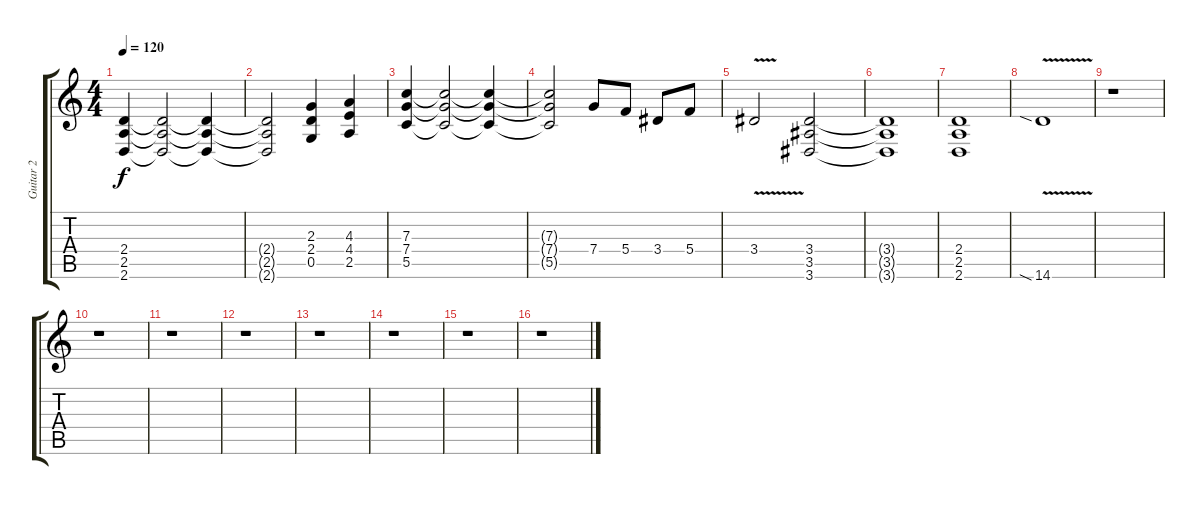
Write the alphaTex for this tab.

\track ("Guitar 2" "Guitar 2") {instrument distortionguitar}
\staff {score tabs}
\tuning (D4 A3 F3 C3 G2 C2) {hide}
\ts (4 4)
\tempo 120
\clef g2
\ks c
(2.4 2.5 2.6).4{dy f} (2.4{t} 2.5{t} 2.6{t}).2 (2.4{t} 2.5{t} 2.6{t}).4 |
(2.4{t} 2.5{t} 2.6{t}).2 (2.3 2.4 0.5).4 (4.3 4.4 2.5).4 |
(7.3 7.4 5.5).4 (7.3{t} 7.4{t} 5.5{t}).2 (7.3{t} 7.4{t} 5.5{t}).4 |
(7.3{t} 7.4{t} 5.5{t}).2 7.4.8 5.4.8 3.4.8 5.4.8 |
3.4{v}.2 (3.4 3.5 3.6).2 |
(3.4{t} 3.5{t} 3.6{t}).1 |
(2.4 2.5 2.6).1 |
14.6{v sia}.1 |
r.1 |
r.1 |
r.1 |
r.1 |
r.1 |
r.1 |
r.1 |
r.1
